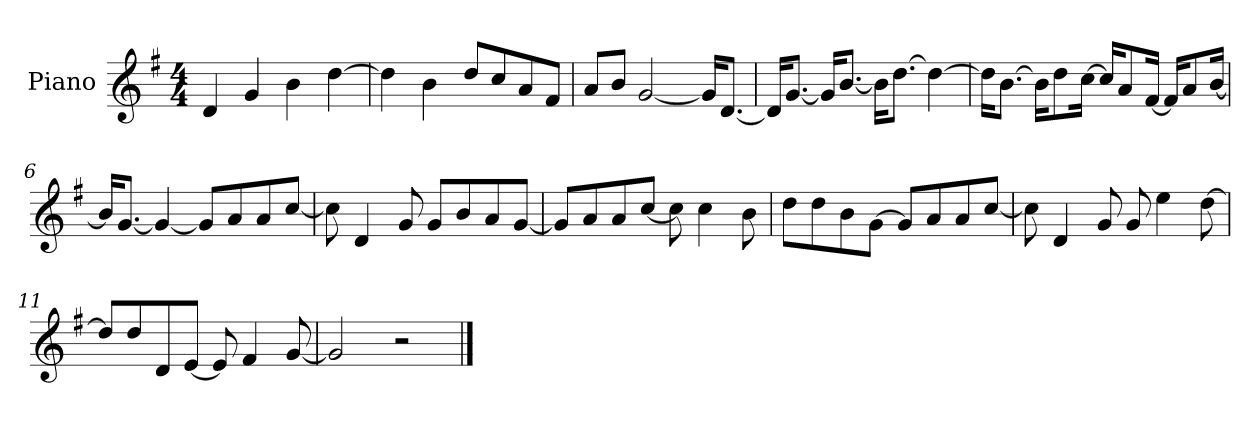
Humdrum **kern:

**kern
*part1
*staff1
*I"Piano
*I'P-no
*clefG2
*k[f#]
*M4/4
*MM90
=1
4d/
4g/
4b\
[4dd\
=2
4dd\]
4b\
8dd/L
8cc/
8a/
8f#/J
=3
8a/L
8b/J
[2g/
16g/KL]
[8.d/J
=4
16d/KL]
[8.g/J
16g/KL]
[8.b/J
16b\KL]
[8.dd\J
4dd\_
=5
16dd\KL]
[8.b\J
16b\KL]
8dd\
[16cc\Jk
16cc/KL]
8a/
[16f#/Jk
16f#/KL]
8a/
[16b/Jk
!!LO:LB:g=z
=6
16b/KL]
[8.g/J
4g/_
8g/L]
8a/
8a/
[8cc/J
=7
8cc\]
4d/
8g/
8g/L
8b/
8a/
[8g/J
=8
8g/L]
8a/
8a/
[8cc/J
8cc\]
4cc\
8b\
=9
8dd\L
8dd\
8b\
[8g\J
8g/L]
8a/
8a/
[8cc/J
=10
8cc\]
4d/
8g/
8g/
4ee\
[8dd\
!!LO:LB:g=z
=11
8dd/L]
8dd/
8d/
[8e/J
8e/]
4f#/
[8g/
=12
2g/]
2r
==
*-
